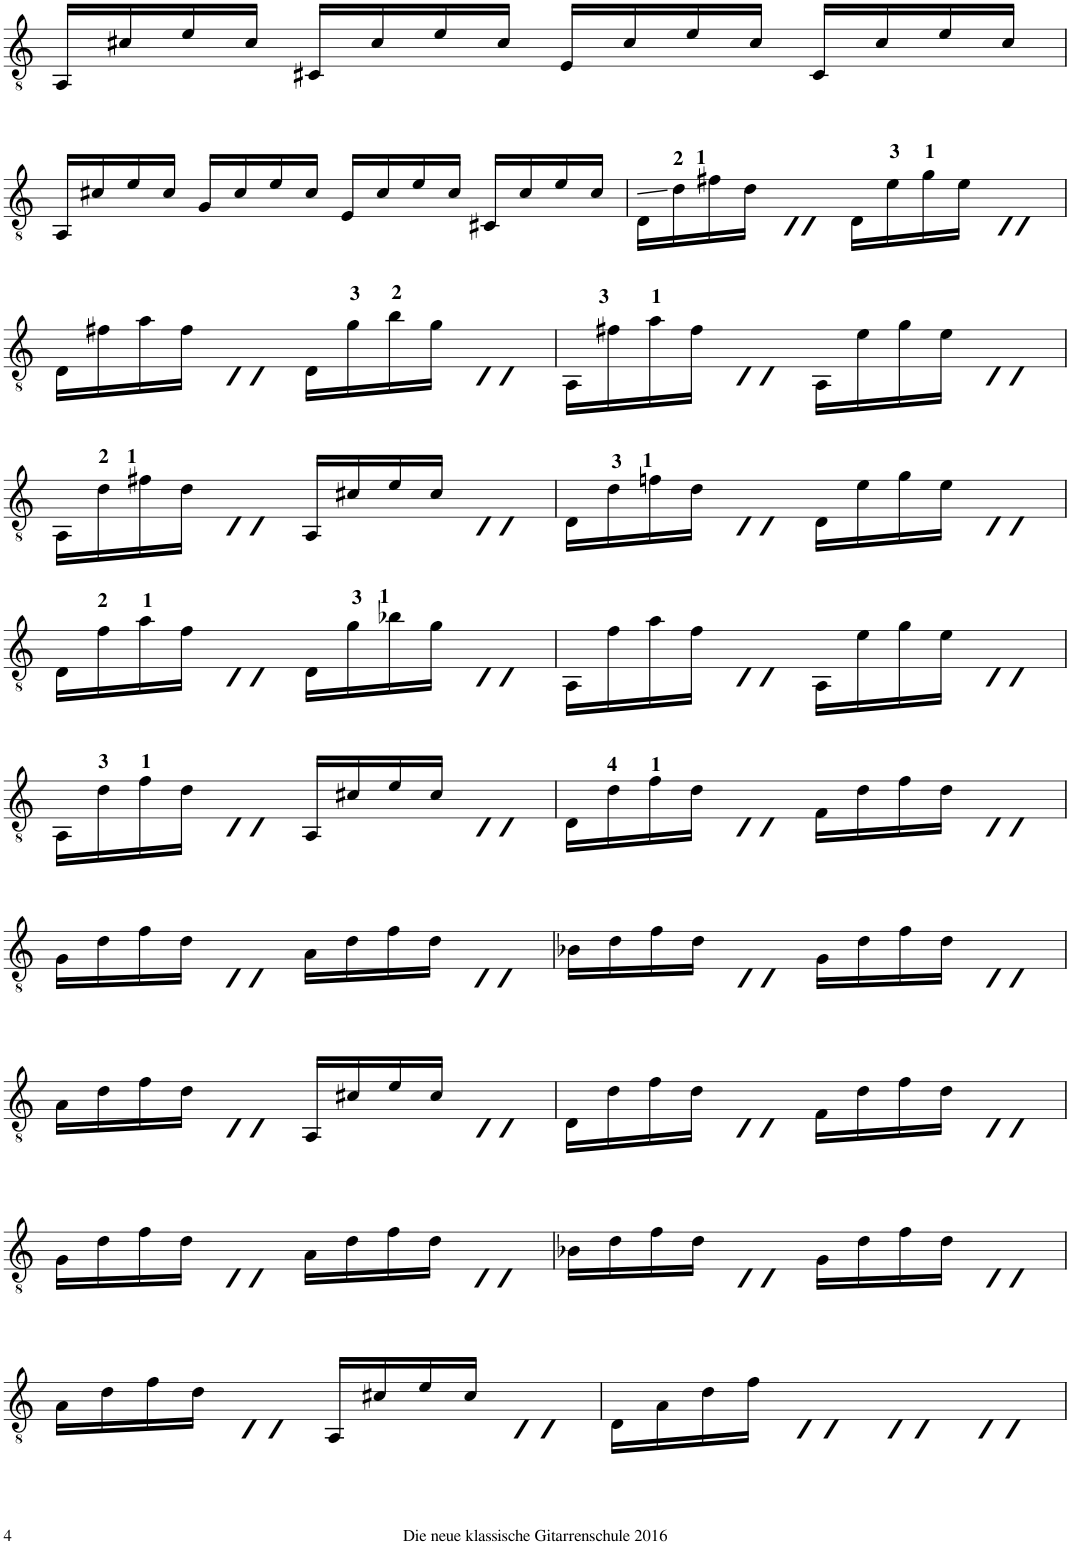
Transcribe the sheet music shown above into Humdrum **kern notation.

**kern
*part1
*staff1
*I"Klassische Gitarre
*I'Git.
!!LO:PB:g=z
*clefGv2
*k[]
*M4/4
=45
16AA/LL
16c#X/
16e/
16c#/JJ
16C#X/LL
16c#/
16e/
16c#/JJ
16E/LL
16c#/
16e/
16c#/JJ
16C#/LL
16c#/
16e/
16c#/JJ
!!LO:LB:g=z
=46
16AA/LL
16c#X/
16e/
16c#/JJ
16G/LL
16c#/
16e/
16c#/JJ
16E/LL
16c#/
16e/
16c#/JJ
16C#X/LL
16c#/
16e/
16c#/JJ
=47
16D\LL
16d\
16f#X\
16d\JJ
8AL
8AJ
16D\LL
16e\
16g\
16e\JJ
8AL
8AJ
!!LO:LB:g=z
=48
16D\LL
16f#X\
16a\
16f#\JJ
8AL
8AJ
16D\LL
16g\
16b\
16g\JJ
8AL
8AJ
=49
16AA\LL
16f#X\
16a\
16f#\JJ
8AL
8AJ
16AA\LL
16e\
16g\
16e\JJ
8AL
8AJ
!!LO:LB:g=z
=50
16AA\LL
16d\
16f#X\
16d\JJ
8AL
8AJ
16AA/LL
16c#X/
16e/
16c#/JJ
8AL
8AJ
=51
16D\LL
16d\
16fn\
16d\JJ
8AL
8AJ
16D\LL
16e\
16g\
16e\JJ
8AL
8AJ
!!LO:LB:g=z
=52
16D\LL
16f\
16a\
16f\JJ
8AL
8AJ
16D\LL
16g\
16b-X\
16g\JJ
8AL
8AJ
=53
16AA\LL
16f\
16a\
16f\JJ
8AL
8AJ
16AA\LL
16e\
16g\
16e\JJ
8AL
8AJ
!!LO:LB:g=z
=54
16AA\LL
16d\
16f\
16d\JJ
8AL
8AJ
16AA/LL
16c#X/
16e/
16c#/JJ
8AL
8AJ
=55
16D\LL
16d\
16f\
16d\JJ
8AL
8AJ
16F\LL
16d\
16f\
16d\JJ
8AL
8AJ
!!LO:LB:g=z
=56
16G\LL
16d\
16f\
16d\JJ
8AL
8AJ
16A\LL
16d\
16f\
16d\JJ
8AL
8AJ
=57
16B-X\LL
16d\
16f\
16d\JJ
8AL
8AJ
16G\LL
16d\
16f\
16d\JJ
8AL
8AJ
!!LO:LB:g=z
=58
16A\LL
16d\
16f\
16d\JJ
8AL
8AJ
16AA/LL
16c#X/
16e/
16c#/JJ
8AL
8AJ
=59
16D\LL
16d\
16f\
16d\JJ
8AL
8AJ
16F\LL
16d\
16f\
16d\JJ
8AL
8AJ
!!LO:LB:g=z
=60
16G\LL
16d\
16f\
16d\JJ
8AL
8AJ
16A\LL
16d\
16f\
16d\JJ
8AL
8AJ
=61
16B-X\LL
16d\
16f\
16d\JJ
8AL
8AJ
16G\LL
16d\
16f\
16d\JJ
8AL
8AJ
!!LO:LB:g=z
=62
16A\LL
16d\
16f\
16d\JJ
8AL
8AJ
16AA/LL
16c#X/
16e/
16c#/JJ
8AL
8AJ
=63
16D\LL
16A\
16d\
16f\JJ
8AL
8AJ
8AL
8AJ
8AL
8AJ
=
*-
